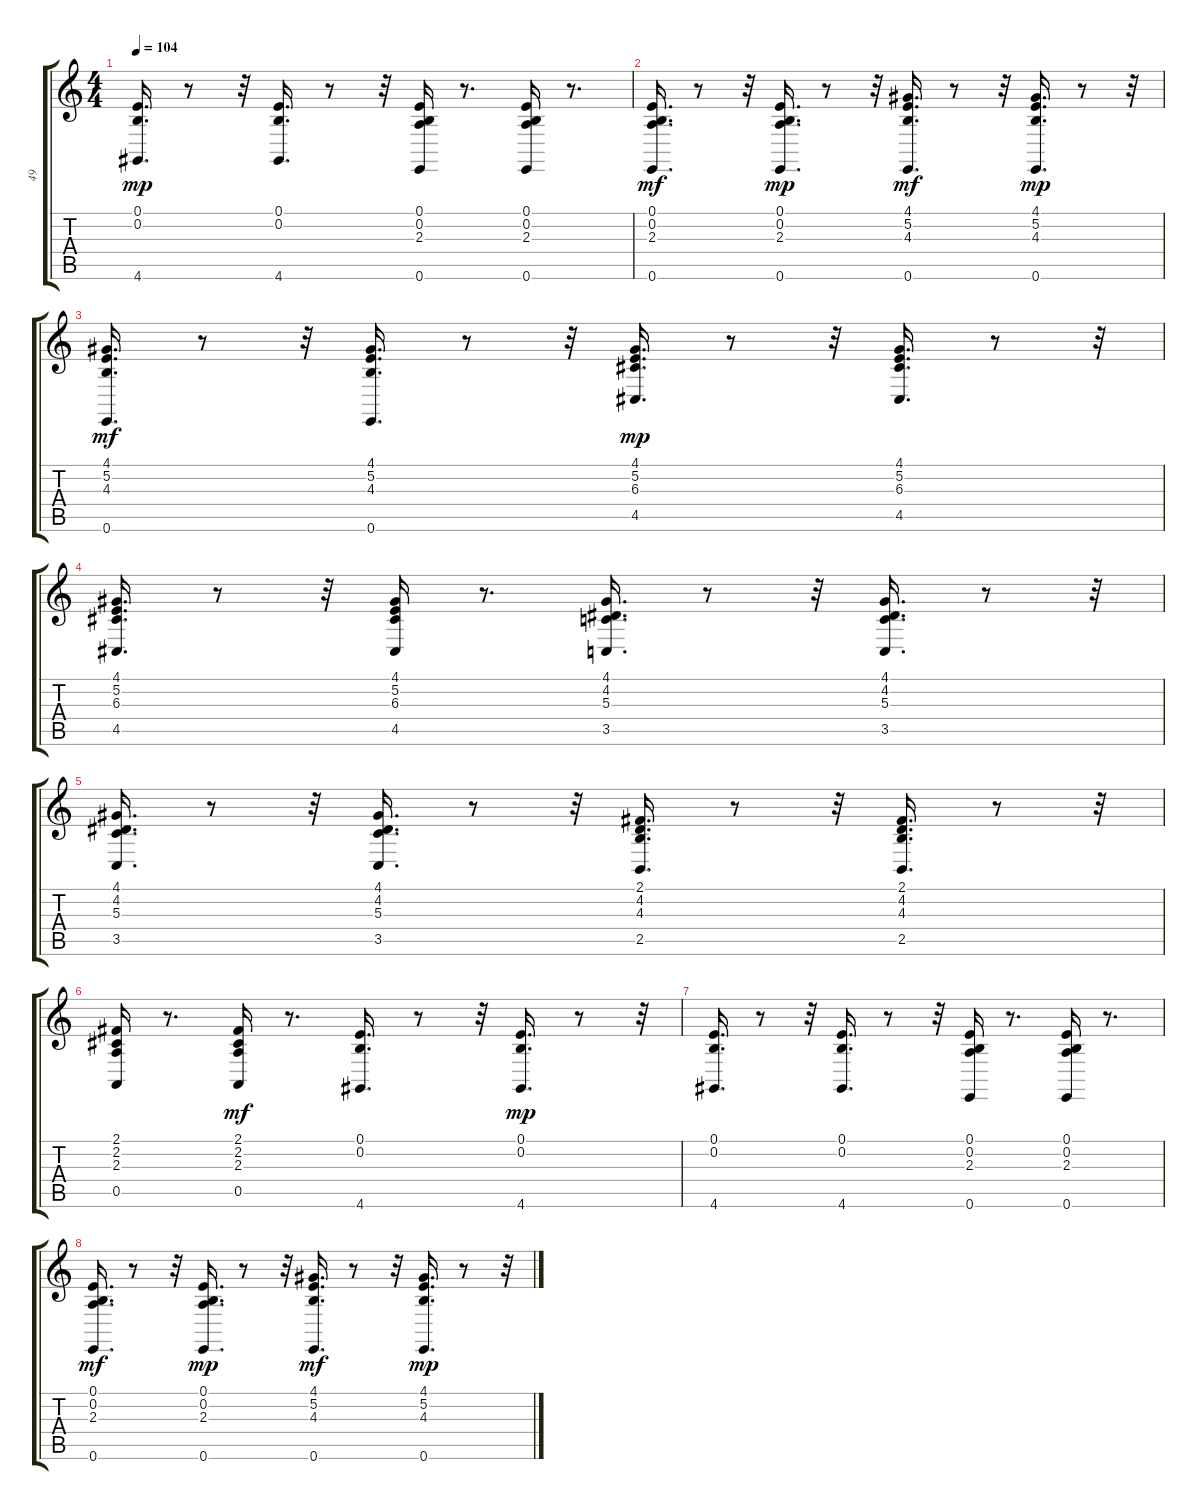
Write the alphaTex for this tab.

\track ("49" "49") {instrument stringensemble1}
\staff {score tabs}
\tuning (E4 B3 G3 D3 A2 E2) {hide}
\ts (4 4)
\tempo 104
\clef g2
\ks c
(0.1 0.2 4.6).16{d dy mp} r.8 r.32 (0.1 0.2 4.6).16{d} r.8 r.32 (0.1 0.2 2.3 0.6).16 r.8{d} (0.1 0.2 2.3 0.6).16 r.8{d} |
(0.1 0.2 2.3 0.6).16{d dy mf} r.8 r.32 (0.1 0.2 2.3 0.6).16{d dy mp} r.8 r.32 (4.1 5.2 4.3 0.6).16{d dy mf} r.8 r.32 (4.1 5.2 4.3 0.6).16{d dy mp} r.8 r.32 |
(4.1 5.2 4.3 0.6).16{d dy mf} r.8 r.32 (4.1 5.2 4.3 0.6).16{d} r.8 r.32 (4.1 5.2 6.3 4.5).16{d dy mp} r.8 r.32 (4.1 5.2 6.3 4.5).16{d} r.8 r.32 |
(4.1 5.2 6.3 4.5).16{d} r.8 r.32 (4.1 5.2 6.3 4.5).16 r.8{d} (4.1 4.2 5.3 3.5).16{d} r.8 r.32 (4.1 4.2 5.3 3.5).16{d} r.8 r.32 |
(4.1 4.2 5.3 3.5).16{d} r.8 r.32 (4.1 4.2 5.3 3.5).16{d} r.8 r.32 (2.1 4.2 4.3 2.5).16{d} r.8 r.32 (2.1 4.2 4.3 2.5).16{d} r.8 r.32 |
(2.1 2.2 2.3 0.5).16 r.8{d} (2.1 2.2 2.3 0.5).16{dy mf} r.8{d} (0.1 0.2 4.6).16{d} r.8 r.32 (0.1 0.2 4.6).16{d dy mp} r.8 r.32 |
(0.1 0.2 4.6).16{d} r.8 r.32 (0.1 0.2 4.6).16{d} r.8 r.32 (0.1 0.2 2.3 0.6).16 r.8{d} (0.1 0.2 2.3 0.6).16 r.8{d} |
(0.1 0.2 2.3 0.6).16{d dy mf} r.8 r.32 (0.1 0.2 2.3 0.6).16{d dy mp} r.8 r.32 (4.1 5.2 4.3 0.6).16{d dy mf} r.8 r.32 (4.1 5.2 4.3 0.6).16{d dy mp} r.8 r.32
